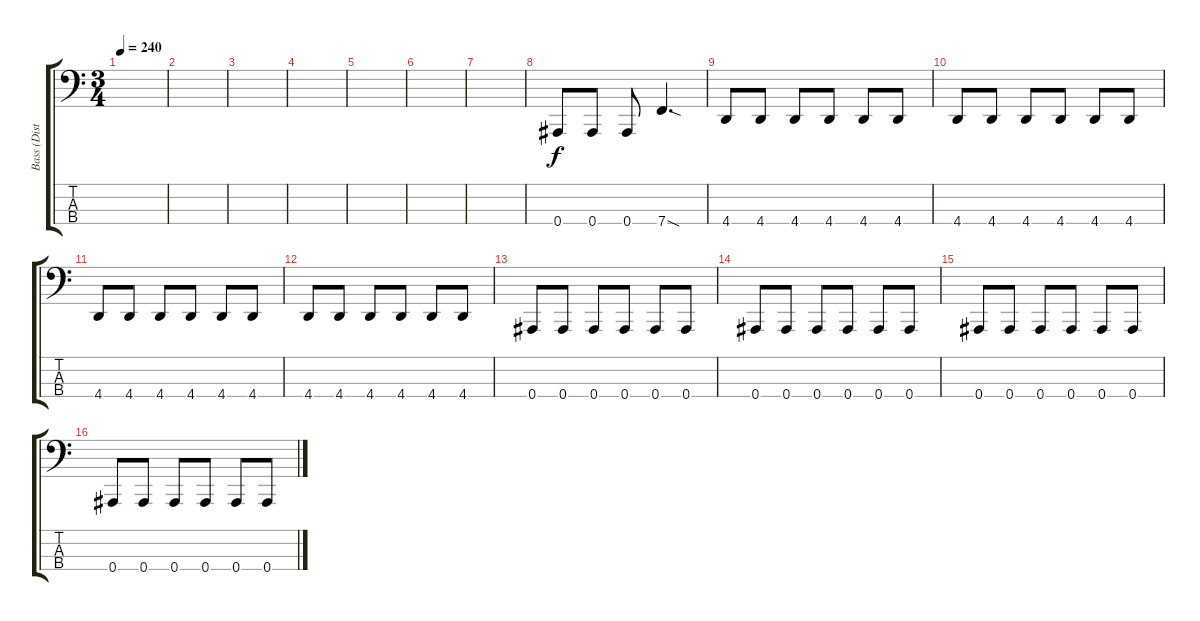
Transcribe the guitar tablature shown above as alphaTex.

\track ("Bass (Dist.)" "Bass (Dist") {instrument overdrivenguitar}
\staff {score tabs}
\tuning (Eb2 Bb1 F1 Bb0) {hide}
\ts (3 4)
\tempo 240
\clef f4
\ks c
|
|
|
|
|
|
|
0.4.8 0.4.8 0.4.8 7.4{sod}.4{d} |
4.4.8 4.4.8 4.4.8 4.4.8 4.4.8 4.4.8 |
4.4.8 4.4.8 4.4.8 4.4.8 4.4.8 4.4.8 |
4.4.8 4.4.8 4.4.8 4.4.8 4.4.8 4.4.8 |
4.4.8 4.4.8 4.4.8 4.4.8 4.4.8 4.4.8 |
0.4.8 0.4.8 0.4.8 0.4.8 0.4.8 0.4.8 |
0.4.8 0.4.8 0.4.8 0.4.8 0.4.8 0.4.8 |
0.4.8 0.4.8 0.4.8 0.4.8 0.4.8 0.4.8 |
0.4.8 0.4.8 0.4.8 0.4.8 0.4.8 0.4.8
